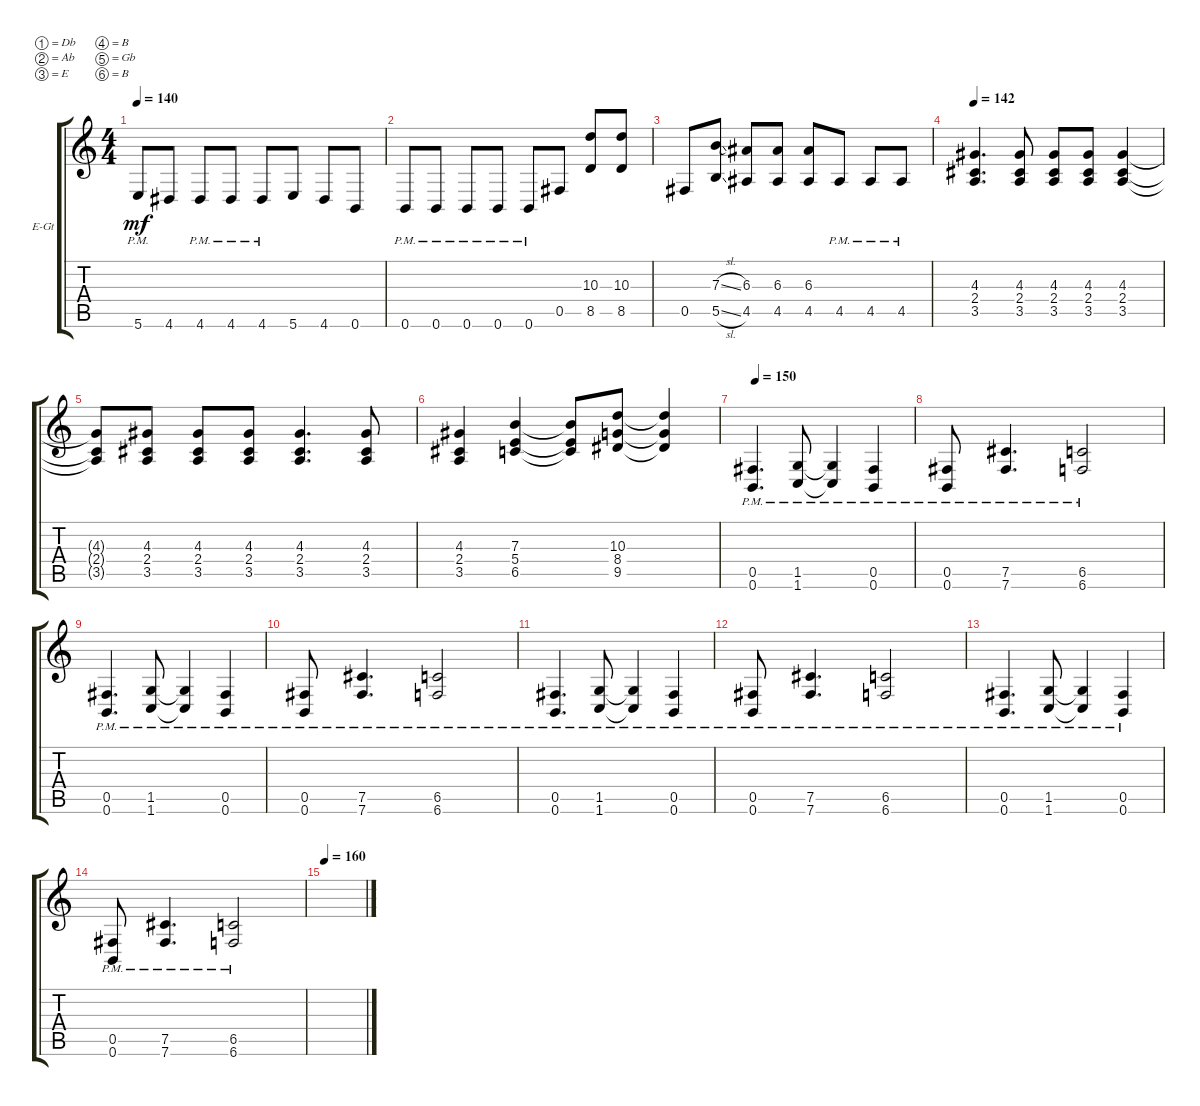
\defaultSystemsLayout 4
\bracketExtendMode groupsimilarinstruments
\firstSystemTrackNameOrientation horizontal
\otherSystemsTrackNameOrientation horizontal
\track ("Mick Thomson" "E-Gt") {instrument distortionguitar}
\staff {score tabs}
\tuning (Db4 Ab3 E3 B2 Gb2 B1)
\ts (4 4)
\tempo 140
\clef g2
\ks c
5.6{pm}.8{dy mf} 4.6.8 4.6{pm}.8 4.6{pm}.8 4.6{pm}.8 5.6.8 4.6.8 0.6.8 |
0.6{pm}.8 0.6{pm}.8 0.6{pm}.8 0.6{pm}.8 0.6{pm}.8 0.5.8 (8.5 10.3).8 (8.5 10.3).8 |
0.5.8 (5.5{sl} 7.3{sl}).8 (4.5 6.3).8 (4.5 6.3).8 (4.5 6.3).8 4.5{pm}.8 4.5{pm}.8 4.5{pm}.8 |
\tempo 142
(3.5 2.4 4.3).4{d} (3.5 2.4 4.3).8 (3.5 2.4 4.3).8 (3.5 2.4 4.3).8 (3.5 2.4 4.3).4 |
(3.5{t} 2.4{t} 4.3{t}).8 (3.5 2.4 4.3).8 (3.5 2.4 4.3).8 (3.5 2.4 4.3).8 (3.5 2.4 4.3).4{d} (3.5 2.4 4.3).8 |
(3.5 2.4 4.3).4 (6.5 5.4 7.3).4 (6.5{t} 5.4{t} 7.3{t}).8 (9.5 8.4 10.3).8 (9.5{t} 8.4{t} 10.3{t}).4 |
\tempo (150 0.0232558)
(0.6{pm} 0.5{pm}).4{d} (1.5{pm} 1.6{pm}).8 (1.5{pm t} 1.6{pm t}).4 (0.5{pm} 0.6{pm}).4 |
(0.5{pm} 0.6{pm}).8 (7.5{pm} 7.6{pm}).4{d} (6.5{pm} 6.6{pm}).2 |
(0.6{pm} 0.5{pm}).4{d} (1.5{pm} 1.6{pm}).8 (1.5{pm t} 1.6{pm t}).4 (0.5{pm} 0.6{pm}).4 |
(0.5{pm} 0.6{pm}).8 (7.5{pm} 7.6{pm}).4{d} (6.5{pm} 6.6{pm}).2 |
(0.6{pm} 0.5{pm}).4{d} (1.5{pm} 1.6{pm}).8 (1.5{pm t} 1.6{pm t}).4 (0.5{pm} 0.6{pm}).4 |
(0.5{pm} 0.6{pm}).8 (7.5{pm} 7.6{pm}).4{d} (6.5{pm} 6.6{pm}).2 |
(0.6{pm} 0.5{pm}).4{d} (1.5{pm} 1.6{pm}).8 (1.5{pm t} 1.6{pm t}).4 (0.5{pm} 0.6{pm}).4 |
(0.5{pm} 0.6{pm}).8 (7.5{pm} 7.6{pm}).4{d} (6.5{pm} 6.6{pm}).2 |
\tempo 160
